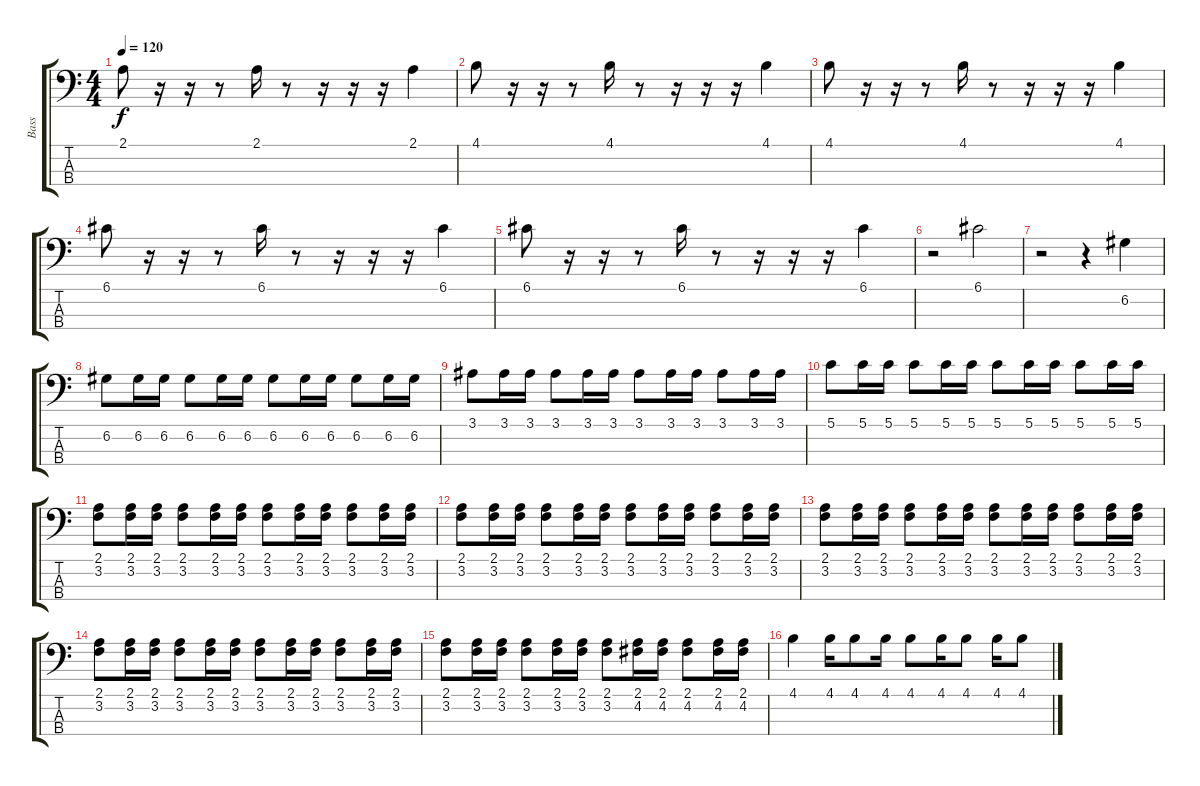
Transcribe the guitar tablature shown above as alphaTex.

\track ("Bass" "Bass") {instrument electricbasspick}
\staff {score tabs}
\tuning (G2 D2 A1 E1) {hide}
\ts (4 4)
\tempo 120
\clef f4
\ks c
2.1.8{dy f volume 13} r.16 r.16 r.8 2.1.16 r.8 r.16 r.16 r.16 2.1.4 |
4.1.8{volume 13} r.16 r.16 r.8 4.1.16 r.8 r.16 r.16 r.16 4.1.4 |
4.1.8 r.16 r.16 r.8 4.1.16 r.8 r.16 r.16 r.16 4.1.4 |
6.1.8 r.16 r.16 r.8 6.1.16 r.8 r.16 r.16 r.16 6.1.4 |
6.1.8 r.16 r.16 r.8 6.1.16 r.8 r.16 r.16 r.16 6.1.4 |
r.2 6.1.2 |
r.2 r.4 6.2.4 |
6.2.8{volume 10} 6.2.16 6.2.16 6.2.8 6.2.16 6.2.16 6.2.8 6.2.16 6.2.16 6.2.8 6.2.16 6.2.16 |
3.1.8{volume 12} 3.1.16 3.1.16 3.1.8 3.1.16 3.1.16 3.1.8 3.1.16 3.1.16 3.1.8 3.1.16 3.1.16 |
5.1.8{volume 14} 5.1.16 5.1.16 5.1.8 5.1.16 5.1.16 5.1.8 5.1.16 5.1.16 5.1.8 5.1.16 5.1.16 |
(2.1 3.2).8 (2.1 3.2).16 (2.1 3.2).16 (2.1 3.2).8 (2.1 3.2).16 (2.1 3.2).16 (2.1 3.2).8 (2.1 3.2).16 (2.1 3.2).16 (2.1 3.2).8 (2.1 3.2).16 (2.1 3.2).16 |
(2.1 3.2).8 (2.1 3.2).16 (2.1 3.2).16 (2.1 3.2).8 (2.1 3.2).16 (2.1 3.2).16 (2.1 3.2).8 (2.1 3.2).16 (2.1 3.2).16 (2.1 3.2).8 (2.1 3.2).16 (2.1 3.2).16 |
(2.1 3.2).8 (2.1 3.2).16 (2.1 3.2).16 (2.1 3.2).8 (2.1 3.2).16 (2.1 3.2).16 (2.1 3.2).8 (2.1 3.2).16 (2.1 3.2).16 (2.1 3.2).8 (2.1 3.2).16 (2.1 3.2).16 |
(2.1 3.2).8 (2.1 3.2).16 (2.1 3.2).16 (2.1 3.2).8 (2.1 3.2).16 (2.1 3.2).16 (2.1 3.2).8 (2.1 3.2).16 (2.1 3.2).16 (2.1 3.2).8 (2.1 3.2).16 (2.1 3.2).16 |
(2.1 3.2).8 (2.1 3.2).16 (2.1 3.2).16 (2.1 3.2).8 (2.1 3.2).16 (2.1 3.2).16 (2.1 3.2).8 (2.1 4.2).16 (2.1 4.2).16 (2.1 4.2).8 (2.1 4.2).16 (2.1 4.2).16 |
4.1.4 4.1.16 4.1.8 4.1.16 4.1.8 4.1.16 4.1.8 4.1.16 4.1.8
